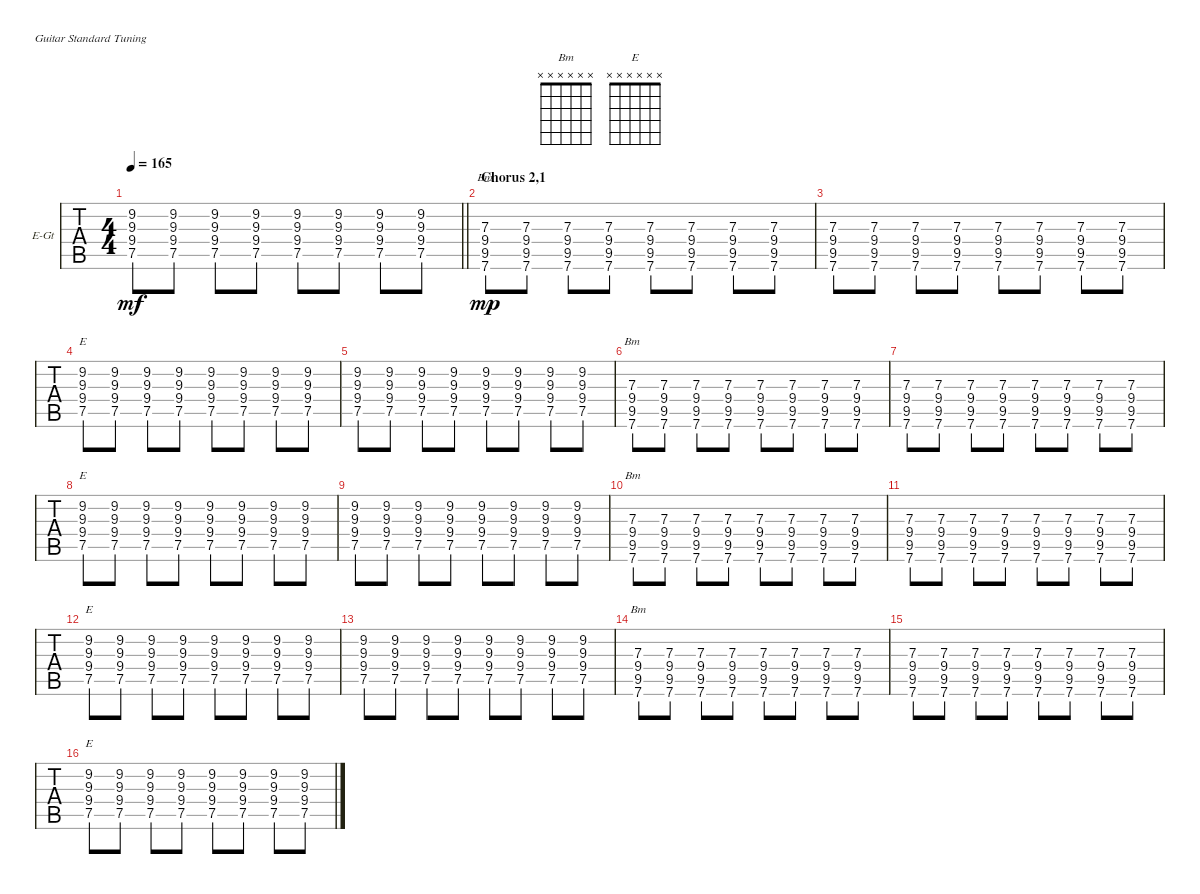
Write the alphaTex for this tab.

\bracketExtendMode groupsimilarinstruments
\firstSystemTrackNameOrientation horizontal
\otherSystemsTrackNameOrientation horizontal
\track ("Nick" "E-Gt") {instrument overdrivenguitar}
\staff {tabs}
\tuning (E4 B3 G3 D3 A2 E2)
\chord ("Bm" x x x x x x)
\chord ("E" x x x x x x)
\ts (4 4)
\tempo 165
\clef g2
\barLineRight lightlight
\ks c
(9.2 9.3 9.4 7.5).8{dy mf} (9.2 9.3 9.4 7.5).8 (9.2 9.3 9.4 7.5).8 (9.2 9.3 9.4 7.5).8 (9.2 9.3 9.4 7.5).8 (9.2 9.3 9.4 7.5).8 (9.2 9.3 9.4 7.5).8 (9.2 9.3 9.4 7.5).8 |
\section ("" "Chorus 2,1")
(7.3 9.4 9.5 7.6).8{ch "Bm" dy mp} (7.3 9.4 9.5 7.6).8 (7.3 9.4 9.5 7.6).8 (7.3 9.4 9.5 7.6).8 (7.3 9.4 9.5 7.6).8 (7.3 9.4 9.5 7.6).8 (7.3 9.4 9.5 7.6).8 (7.3 9.4 9.5 7.6).8 |
(7.3 9.4 9.5 7.6).8 (7.3 9.4 9.5 7.6).8 (7.3 9.4 9.5 7.6).8 (7.3 9.4 9.5 7.6).8 (7.3 9.4 9.5 7.6).8 (7.3 9.4 9.5 7.6).8 (7.3 9.4 9.5 7.6).8 (7.3 9.4 9.5 7.6).8 |
(9.2 9.3 9.4 7.5).8{ch "E"} (9.2 9.3 9.4 7.5).8 (9.2 9.3 9.4 7.5).8 (9.2 9.3 9.4 7.5).8 (9.2 9.3 9.4 7.5).8 (9.2 9.3 9.4 7.5).8 (9.2 9.3 9.4 7.5).8 (9.2 9.3 9.4 7.5).8 |
(9.2 9.3 9.4 7.5).8 (9.2 9.3 9.4 7.5).8 (9.2 9.3 9.4 7.5).8 (9.2 9.3 9.4 7.5).8 (9.2 9.3 9.4 7.5).8 (9.2 9.3 9.4 7.5).8 (9.2 9.3 9.4 7.5).8 (9.2 9.3 9.4 7.5).8 |
(7.3 9.4 9.5 7.6).8{ch "Bm"} (7.3 9.4 9.5 7.6).8 (7.3 9.4 9.5 7.6).8 (7.3 9.4 9.5 7.6).8 (7.3 9.4 9.5 7.6).8 (7.3 9.4 9.5 7.6).8 (7.3 9.4 9.5 7.6).8 (7.3 9.4 9.5 7.6).8 |
(7.3 9.4 9.5 7.6).8 (7.3 9.4 9.5 7.6).8 (7.3 9.4 9.5 7.6).8 (7.3 9.4 9.5 7.6).8 (7.3 9.4 9.5 7.6).8 (7.3 9.4 9.5 7.6).8 (7.3 9.4 9.5 7.6).8 (7.3 9.4 9.5 7.6).8 |
(9.2 9.3 9.4 7.5).8{ch "E"} (9.2 9.3 9.4 7.5).8 (9.2 9.3 9.4 7.5).8 (9.2 9.3 9.4 7.5).8 (9.2 9.3 9.4 7.5).8 (9.2 9.3 9.4 7.5).8 (9.2 9.3 9.4 7.5).8 (9.2 9.3 9.4 7.5).8 |
(9.2 9.3 9.4 7.5).8 (9.2 9.3 9.4 7.5).8 (9.2 9.3 9.4 7.5).8 (9.2 9.3 9.4 7.5).8 (9.2 9.3 9.4 7.5).8 (9.2 9.3 9.4 7.5).8 (9.2 9.3 9.4 7.5).8 (9.2 9.3 9.4 7.5).8 |
(7.3 9.4 9.5 7.6).8{ch "Bm"} (7.3 9.4 9.5 7.6).8 (7.3 9.4 9.5 7.6).8 (7.3 9.4 9.5 7.6).8 (7.3 9.4 9.5 7.6).8 (7.3 9.4 9.5 7.6).8 (7.3 9.4 9.5 7.6).8 (7.3 9.4 9.5 7.6).8 |
(7.3 9.4 9.5 7.6).8 (7.3 9.4 9.5 7.6).8 (7.3 9.4 9.5 7.6).8 (7.3 9.4 9.5 7.6).8 (7.3 9.4 9.5 7.6).8 (7.3 9.4 9.5 7.6).8 (7.3 9.4 9.5 7.6).8 (7.3 9.4 9.5 7.6).8 |
(9.2 9.3 9.4 7.5).8{ch "E"} (9.2 9.3 9.4 7.5).8 (9.2 9.3 9.4 7.5).8 (9.2 9.3 9.4 7.5).8 (9.2 9.3 9.4 7.5).8 (9.2 9.3 9.4 7.5).8 (9.2 9.3 9.4 7.5).8 (9.2 9.3 9.4 7.5).8 |
(9.2 9.3 9.4 7.5).8 (9.2 9.3 9.4 7.5).8 (9.2 9.3 9.4 7.5).8 (9.2 9.3 9.4 7.5).8 (9.2 9.3 9.4 7.5).8 (9.2 9.3 9.4 7.5).8 (9.2 9.3 9.4 7.5).8 (9.2 9.3 9.4 7.5).8 |
(7.3 9.4 9.5 7.6).8{ch "Bm"} (7.3 9.4 9.5 7.6).8 (7.3 9.4 9.5 7.6).8 (7.3 9.4 9.5 7.6).8 (7.3 9.4 9.5 7.6).8 (7.3 9.4 9.5 7.6).8 (7.3 9.4 9.5 7.6).8 (7.3 9.4 9.5 7.6).8 |
(7.3 9.4 9.5 7.6).8 (7.3 9.4 9.5 7.6).8 (7.3 9.4 9.5 7.6).8 (7.3 9.4 9.5 7.6).8 (7.3 9.4 9.5 7.6).8 (7.3 9.4 9.5 7.6).8 (7.3 9.4 9.5 7.6).8 (7.3 9.4 9.5 7.6).8 |
(9.2 9.3 9.4 7.5).8{ch "E"} (9.2 9.3 9.4 7.5).8 (9.2 9.3 9.4 7.5).8 (9.2 9.3 9.4 7.5).8 (9.2 9.3 9.4 7.5).8 (9.2 9.3 9.4 7.5).8 (9.2 9.3 9.4 7.5).8 (9.2 9.3 9.4 7.5).8
